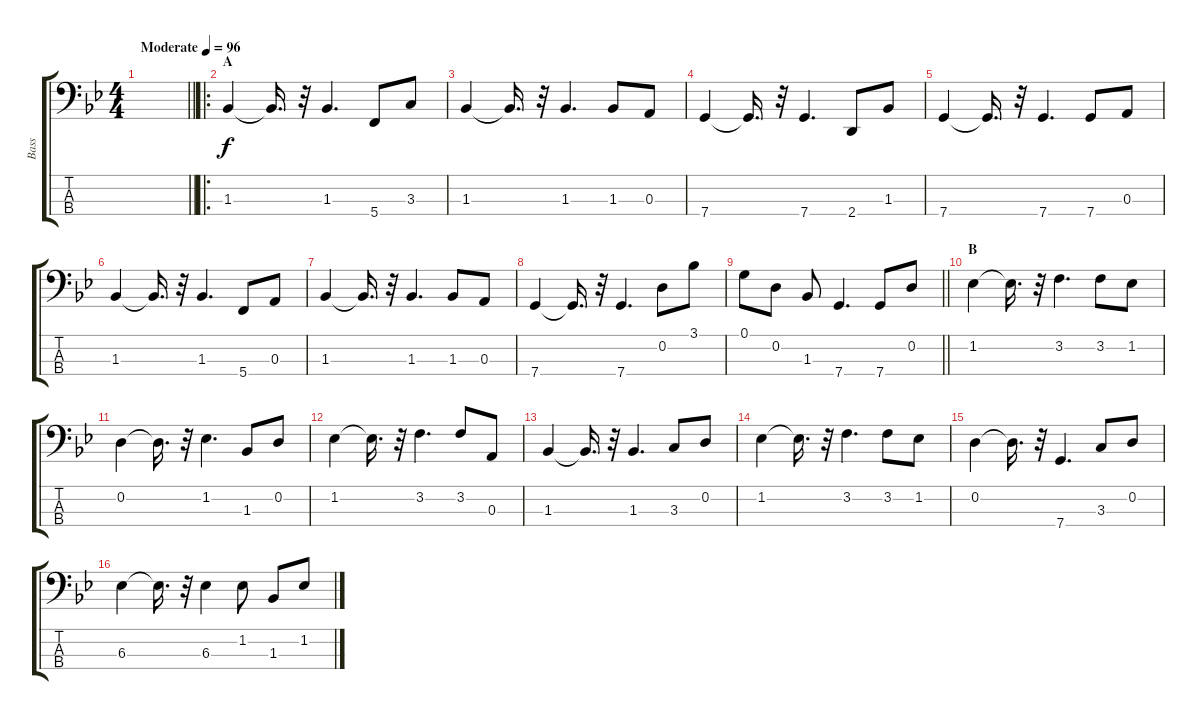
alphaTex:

\track ("Bass" "Bass") {instrument electricbassfinger}
\staff {score tabs}
\tuning (G2 D2 A1 C1) {hide}
\ts (4 4)
\tempo (96 "Moderate")
\clef f4
\barLineRight lightlight
\ks bb
|
\ro
\section ("" "A")
1.3.4 1.3{t}.16{d} r.32 1.3.4{d} 5.4.8 3.3.8 |
1.3.4 1.3{t}.16{d} r.32 1.3.4{d} 1.3.8 0.3.8 |
7.4.4 7.4{t}.16{d} r.32 7.4.4{d} 2.4.8 1.3.8 |
7.4.4 7.4{t}.16{d} r.32 7.4.4{d} 7.4.8 0.3.8 |
1.3.4 1.3{t}.16{d} r.32 1.3.4{d} 5.4.8 0.3.8 |
1.3.4 1.3{t}.16{d} r.32 1.3.4{d} 1.3.8 0.3.8 |
7.4.4 7.4{t}.16{d} r.32 7.4.4{d} 0.2.8 3.1.8 |
\barLineRight lightlight
0.1.8 0.2.8 1.3.8 7.4.4{d} 7.4.8 0.2.8 |
\section ("" "B")
1.2.4 1.2{t}.16{d} r.32 3.2.4{d} 3.2.8 1.2.8 |
0.2.4 0.2{t}.16{d} r.32 1.2.4{d} 1.3.8 0.2.8 |
1.2.4 1.2{t}.16{d} r.32 3.2.4{d} 3.2.8 0.3.8 |
1.3.4 1.3{t}.16{d} r.32 1.3.4{d} 3.3.8 0.2.8 |
1.2.4 1.2{t}.16{d} r.32 3.2.4{d} 3.2.8 1.2.8 |
0.2.4 0.2{t}.16{d} r.32 7.4.4{d} 3.3.8 0.2.8 |
6.3.4 6.3{t}.16{d} r.32 6.3.4 1.2.8 1.3.8 1.2.8
